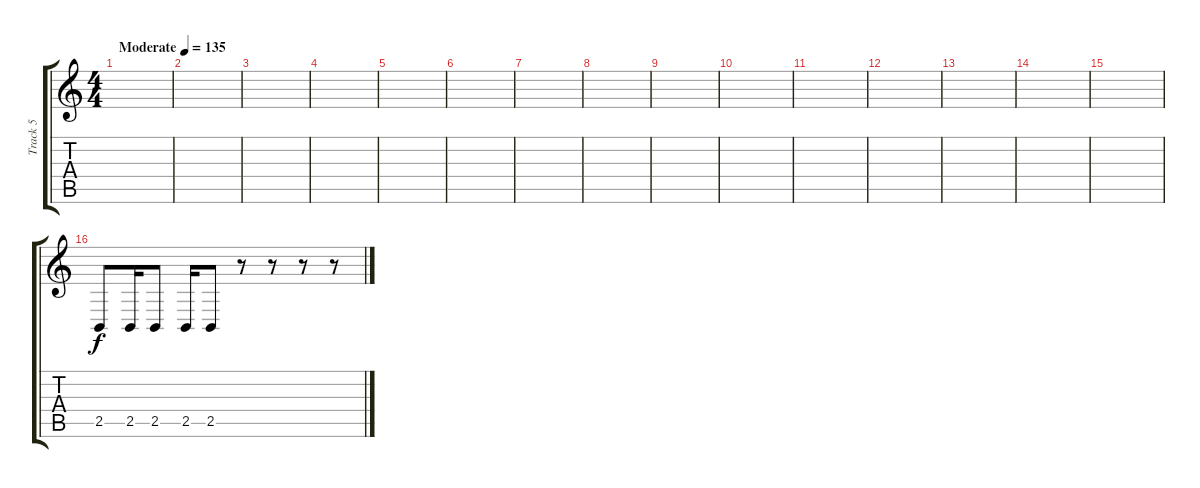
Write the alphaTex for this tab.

\track ("Track 5" "Track 5") {instrument bassoon}
\staff {score tabs}
\tuning (E4 B3 G3 D3 A2 E2) {hide}
\ts (4 4)
\tempo (135 "Moderate")
\clef g2
\ks c
|
|
|
|
|
|
|
|
|
|
|
|
|
|
|
2.5.8 2.5.16 2.5.8 2.5.16 2.5.8 r.8 r.8 r.8 r.8
